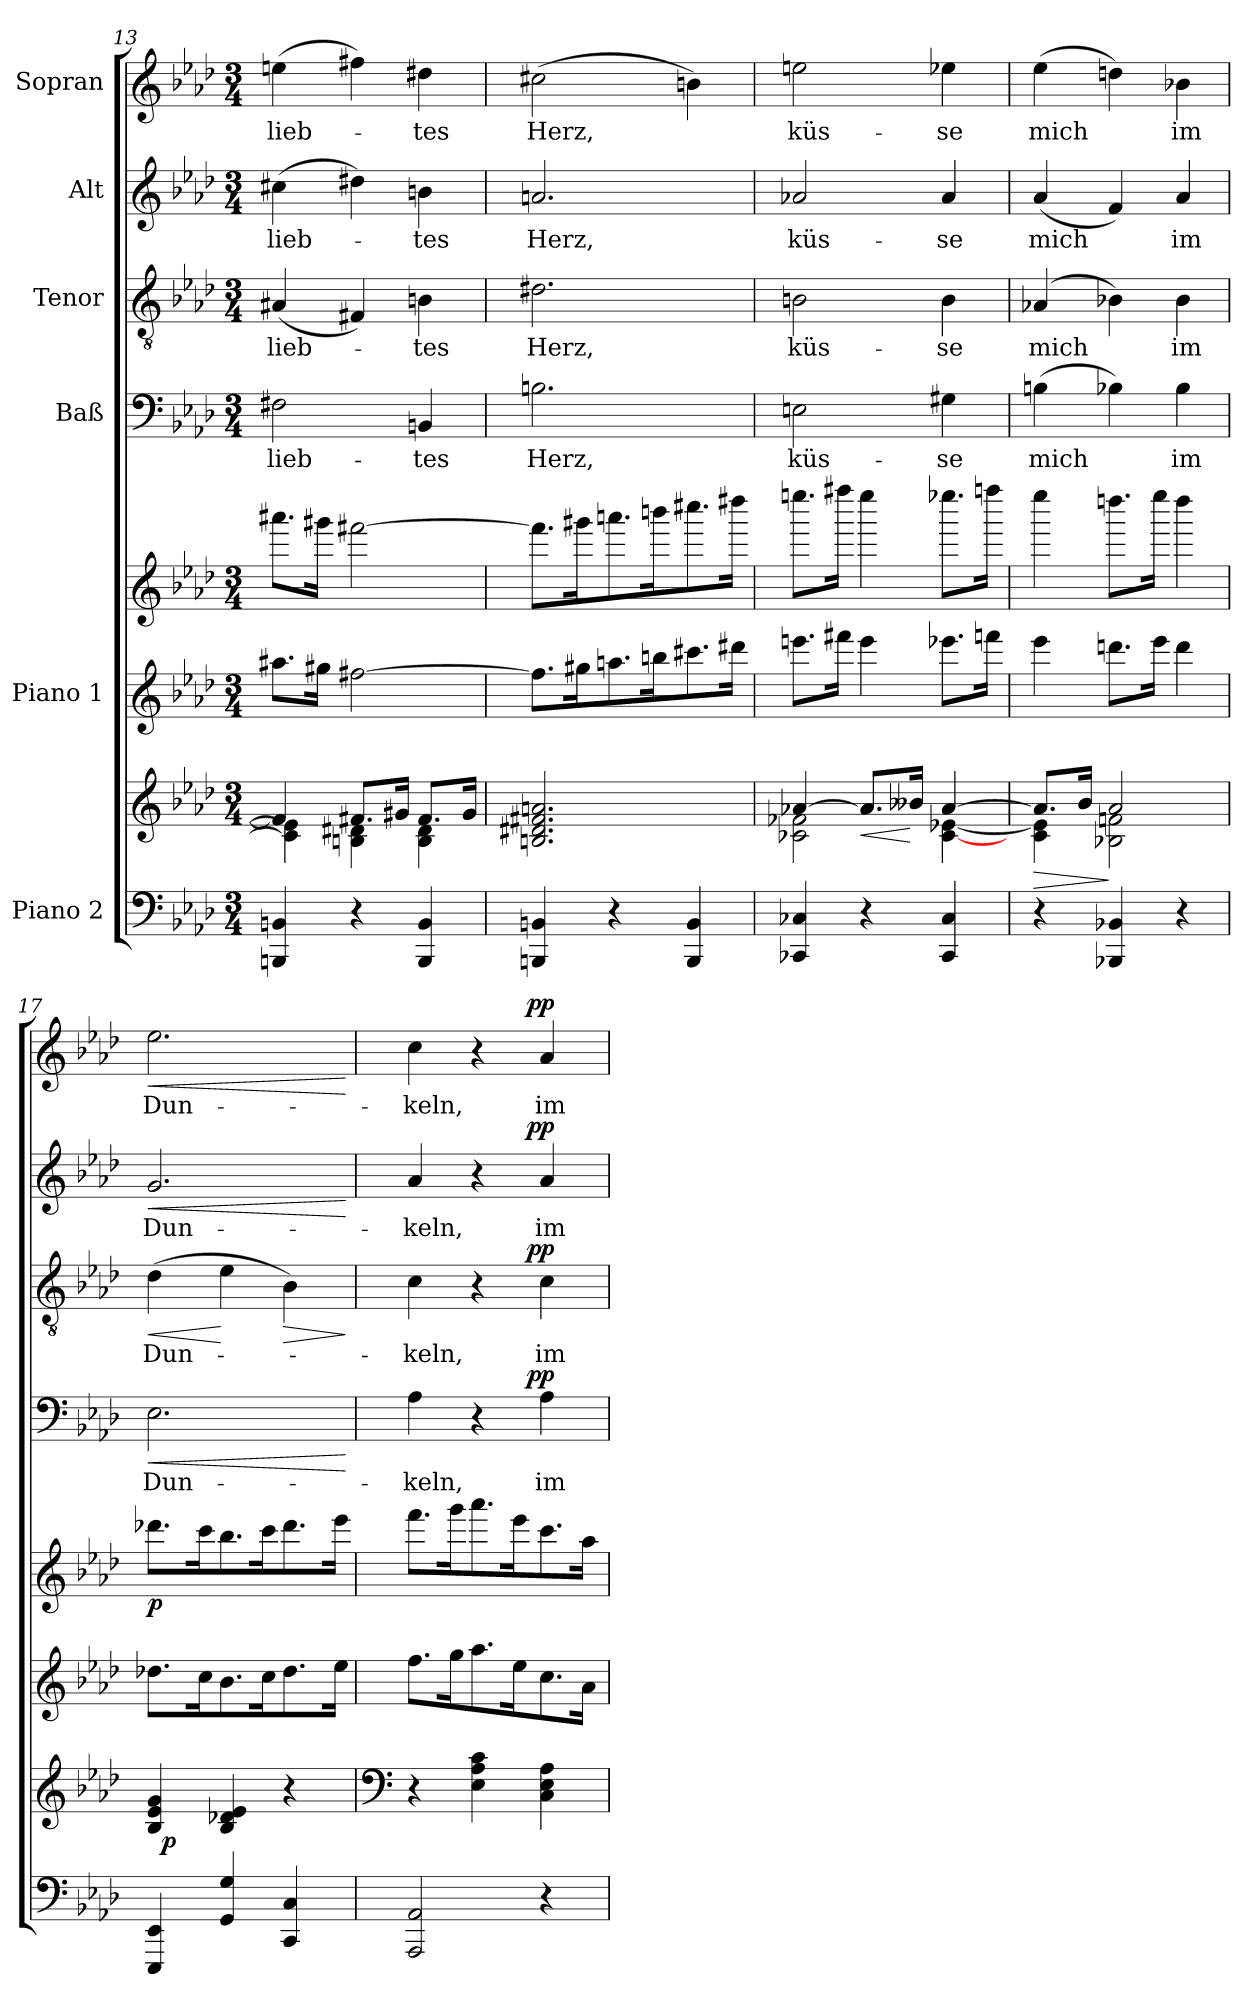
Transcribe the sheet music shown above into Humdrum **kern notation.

**kern	**kern	**dynam	**kern	**kern	**dynam	**kern	**text	**dynam	**kern	**text	**dynam	**kern	**text	**dynam	**kern	**text	**dynam
*part6	*part6	*part6	*part5	*part5	*part5	*part4	*part4	*part4	*part3	*part3	*part3	*part2	*part2	*part2	*part1	*part1	*part1
*staff8	*staff7	*staff7/8	*staff6	*staff5	*staff5/6	*staff4	*staff4	*staff4	*staff3	*staff3	*staff3	*staff2	*staff2	*staff2	*staff1	*staff1	*staff1
*I"Piano 2	*	*	*I"Piano 1	*	*	*I"Baß	*	*	*I"Tenor	*	*	*I"Alt	*	*	*I"Sopran	*	*
*clefF4	*clefG2	*	*clefG2	*clefG2	*	*clefF4	*	*	*clefGv2	*	*	*clefG2	*	*	*clefG2	*	*
*k[b-e-a-d-]	*k[b-e-a-d-]	*	*k[b-e-a-d-]	*k[b-e-a-d-]	*	*k[b-e-a-d-]	*	*	*k[b-e-a-d-]	*	*	*k[b-e-a-d-]	*	*	*k[b-e-a-d-]	*	*
*A-:	*A-:	*	*A-:	*A-:	*	*A-:	*	*	*A-:	*	*	*A-:	*	*	*A-:	*	*
*M3/4	*M3/4	*	*M3/4	*M3/4	*	*M3/4	*	*	*M3/4	*	*	*M3/4	*	*	*M3/4	*	*
=13	=13	=13	=13	=13	=13	=13	=13	=13	=13	=13	=13	=13	=13	=13	=13	=13	=13
*	*^	*	*	*	*	*	*	*	*	*	*	*	*	*	*	*	*
4BBBn/ 4BBn/	4f#/]	4c#\] 4e\]	.	8.aa#X\L	8.aaa#X\L	.	2F#X\	-lieb-	.	(4A#X/	-lieb-	.	(4cc#X\	-lieb-	.	(4een\	-lieb-	.
.	.	.	.	16gg#X\Jk	16ggg#X\Jk	.	.	.	.	.	.	.	.	.	.	.	.	.
4r	8.f#X/L	4Bn\ 4d#X\	.	[2ff#X\	[2fff#X\	.	.	.	.	4F#X/)	.	.	4dd#X\)	.	.	4ff#X\)	.	.
.	16g#X/Jk	.	.	.	.	.	.	.	.	.	.	.	.	.	.	.	.	.
4BBB/ 4BB/	8.f#/L	4B\ 4d#\	.	.	.	.	4BBn/	-tes	.	4Bn\	-tes	.	4bn\	-tes	.	4dd#X\	-tes	.
.	16g#/Jk	.	.	.	.	.	.	.	.	.	.	.	.	.	.	.	.	.
*	*v	*v	*	*	*	*	*	*	*	*	*	*	*	*	*	*	*	*
=14	=14	=14	=14	=14	=14	=14	=14	=14	=14	=14	=14	=14	=14	=14	=14	=14	=14
4BBBn/ 4BBn/	2.Bn/ 2.d#X/ 2.f#X/ 2.an/	.	8.ff#\L]	8.fff#\L]	.	2.Bn\	Herz,	.	2.d#X\	Herz,	.	2.an/	Herz,	.	(2cc#X\	Herz,	.
.	.	.	16gg#X\k	16ggg#X\k	.	.	.	.	.	.	.	.	.	.	.	.	.
4r	.	.	8.aan\	8.aaan\	.	.	.	.	.	.	.	.	.	.	.	.	.
.	.	.	16bbn\k	16bbbn\k	.	.	.	.	.	.	.	.	.	.	.	.	.
4BBB/ 4BB/	.	.	8.ccc#X\	8.cccc#X\	.	.	.	.	.	.	.	.	.	.	4bn\)	.	.
.	.	.	16ddd#X\Jk	16dddd#X\Jk	.	.	.	.	.	.	.	.	.	.	.	.	.
!!LO:LB:g=z
=15	=15	=15	=15	=15	=15	=15	=15	=15	=15	=15	=15	=15	=15	=15	=15	=15	=15
*	*^	*	*	*	*	*	*	*	*	*	*	*	*	*	*	*	*
4CC-X/ 4C-X/	[>4a-X/	2c-X\ 2f-X\	.	8.eeen\L	8.eeeen\L	.	2En\	küs-	.	2Bn\	küs-	.	2a-X/	küs-	.	2een\	küs-	.
.	.	.	.	16fff#X\Jk	16ffff#X\Jk	.	.	.	.	.	.	.	.	.	.	.	.	.
!	!	!	!LO:HP:b	!	!	!	!	!	!	!	!	!	!	!	!	!	!	!
4r	8.a-/L]	.	<	4eee\	4eeee\	.	.	.	.	.	.	.	.	.	.	.	.	.
.	16b--X/Jk	.	[	.	.	.	.	.	.	.	.	.	.	.	.	.	.	.
4CC-/ 4C-/	[>4a-/	[<4c-\ [<4e-X\	.	8.eee-X\L	8.eeee-X\L	.	4G#X\	-se	.	4B\	-se	.	4a-/	-se	.	4ee-X\	-se	.
.	.	.	.	16fffn\Jk	16ffffn\Jk	.	.	.	.	.	.	.	.	.	.	.	.	.
=16	=16	=16	=16	=16	=16	=16	=16	=16	=16	=16	=16	=16	=16	=16	=16	=16	=16	=16
!	!	!	!LO:HP:b	!	!	!	!	!	!	!	!	!	!	!	!	!	!	!
4r	8.a-/L]	4c\ 4e-\]	>	4eee-\	4eeee-\	.	(4Bn\	mich	.	(4A-X/	mich	.	(4a-/	mich	.	(4ee-\	mich	.
.	16b-/Jk	.	.	.	.	.	.	.	.	.	.	.	.	.	.	.	.	.
4BBB-X/ 4BB-X/	2a-/	2B-X\ 2fn\	]	8.dddn\L	8.ddddn\L	.	4B-X\)	.	.	4B-X\)	.	.	4f/)	.	.	4ddn\)	.	.
.	.	.	.	16eee-\Jk	16eeee-\Jk	.	.	.	.	.	.	.	.	.	.	.	.	.
4r	.	.	.	4ddd\	4dddd\	.	4B-\	im	.	4B-\	im	.	4a-/	im	.	4b-X\	im	.
=17	=17	=17	=17	=17	=17	=17	=17	=17	=17	=17	=17	=17	=17	=17	=17	=17	=17	=17
!	!	!	!	!	!	!	!	!	!LO:HP:b	!	!	!	!	!	!	!	!	!
!	!	!	!	!	!	!	!	!	!LO:HP:n=1:b	!	!	!LO:HP:b	!	!	!LO:HP:b	!	!	!
!	!	!	!	!	!	!	!	!	!	!	!	!	!	!	!LO:HP:n=1:b	!	!	!LO:HP:b
!	!	!	!	!	!	!LO:DY:b	!	!	!	!	!	!	!	!	!	!	!	!LO:HP:n=1:b
4EEE-/ 4EE-/	4B-/ 4e-/ 4g/	32ryy	.	8.dd-X\L	8.ddd-X\L	p	2.E-\	Dun-	< >	(4d-\	Dun-	<	2.g/	Dun-	< >	2.ee-\	Dun-	< >
!	!	!	!LO:DY:b	!	!	!	!	!	!	!	!	!	!	!	!	!	!	!
.	.	2ryy	p	.	.	.	.	.	.	.	.	.	.	.	.	.	.	.
.	.	.	.	16cc\k	16ccc\k	.	.	.	.	.	.	.	.	.	.	.	.	.
4GG/ 4G/	4B-/ 4d-X/ 4e-/	.	.	8.b-\	8.bb-\	.	.	.	.	4e-\	.	[	.	.	.	.	.	.
.	.	.	.	16cc\k	16ccc\k	.	.	.	.	.	.	.	.	.	.	.	.	.
!	!	!	!	!	!	!	!	!	!	!	!	!LO:HP:b	!	!	!	!	!	!
4CC/ 4C/	4r	.	.	8.dd-\	8.ddd-\	.	.	.	.	4B-\)	.	>	.	.	.	.	.	.
.	.	8..ryy	.	.	.	.	.	.	.	.	.	.	.	.	.	.	.	.
.	.	.	.	16ee-\Jk	16eee-\Jk	.	.	.	.	.	.	.	.	.	.	.	.	.
.	.	.	.	.	.	.	.	.	[	.	.	]	.	.	[	.	.	[
*	*v	*v	*	*	*	*	*	*	*	*	*	*	*	*	*	*	*	*
=18	=18	=18	=18	=18	=18	=18	=18	=18	=18	=18	=18	=18	=18	=18	=18	=18	=18
*	*clefF4	*	*	*	*	*	*	*	*	*	*	*	*	*	*	*	*
*	*	*	*	*	*	*^	*	*	*^	*	*	*^	*	*	*^	*	*
2AAA-/ 2AA-/	4r	.	8.ff\L	8.fff\L	.	4A-\	4...ryy	-keln,	.	4c\	4...ryy	-keln,	.	4a-/	4...ryy	-keln,	.	4cc\	4...ryy	-keln,	.
.	.	.	16gg\k	16ggg\k	.	.	.	.	.	.	.	.	.	.	.	.	.	.	.	.	.
.	4E-\ 4A-\ 4c\	.	8.aa-\	8.aaa-\	.	4r	.	.	]	4r	.	.	.	4r	.	.	]	4r	.	.	]
.	.	.	16ee-\k	16eee-\k	.	.	.	.	.	.	.	.	.	.	.	.	.	.	.	.	.
!	!	!	!	!	!	!	!	!	!LO:DY:a	!	!	!	!LO:DY:a	!	!	!	!LO:DY:a	!	!	!	!LO:DY:a
.	.	.	.	.	.	.	4ryy	.	pp	.	4ryy	.	pp	.	4ryy	.	pp	.	4ryy	.	pp
4r	4C\ 4E-\ 4A-\	.	8.cc\	8.ccc\	.	4A-\	.	im	.	4c\	.	im	.	4a-/	.	im	.	4a-/	.	im	.
.	.	.	16a-\Jk	16aa-\Jk	.	.	.	.	.	.	.	.	.	.	.	.	.	.	.	.	.
.	.	.	.	.	.	.	32ryy	.	.	.	32ryy	.	.	.	32ryy	.	.	.	32ryy	.	.
*	*	*	*	*	*	*v	*v	*	*	*	*	*	*	*v	*v	*	*	*v	*v	*	*
*	*	*	*	*	*	*	*	*	*v	*v	*	*	*	*	*	*	*	*
=	=	=	=	=	=	=	=	=	=	=	=	=	=	=	=	=	=
*-	*-	*-	*-	*-	*-	*-	*-	*-	*-	*-	*-	*-	*-	*-	*-	*-	*-
